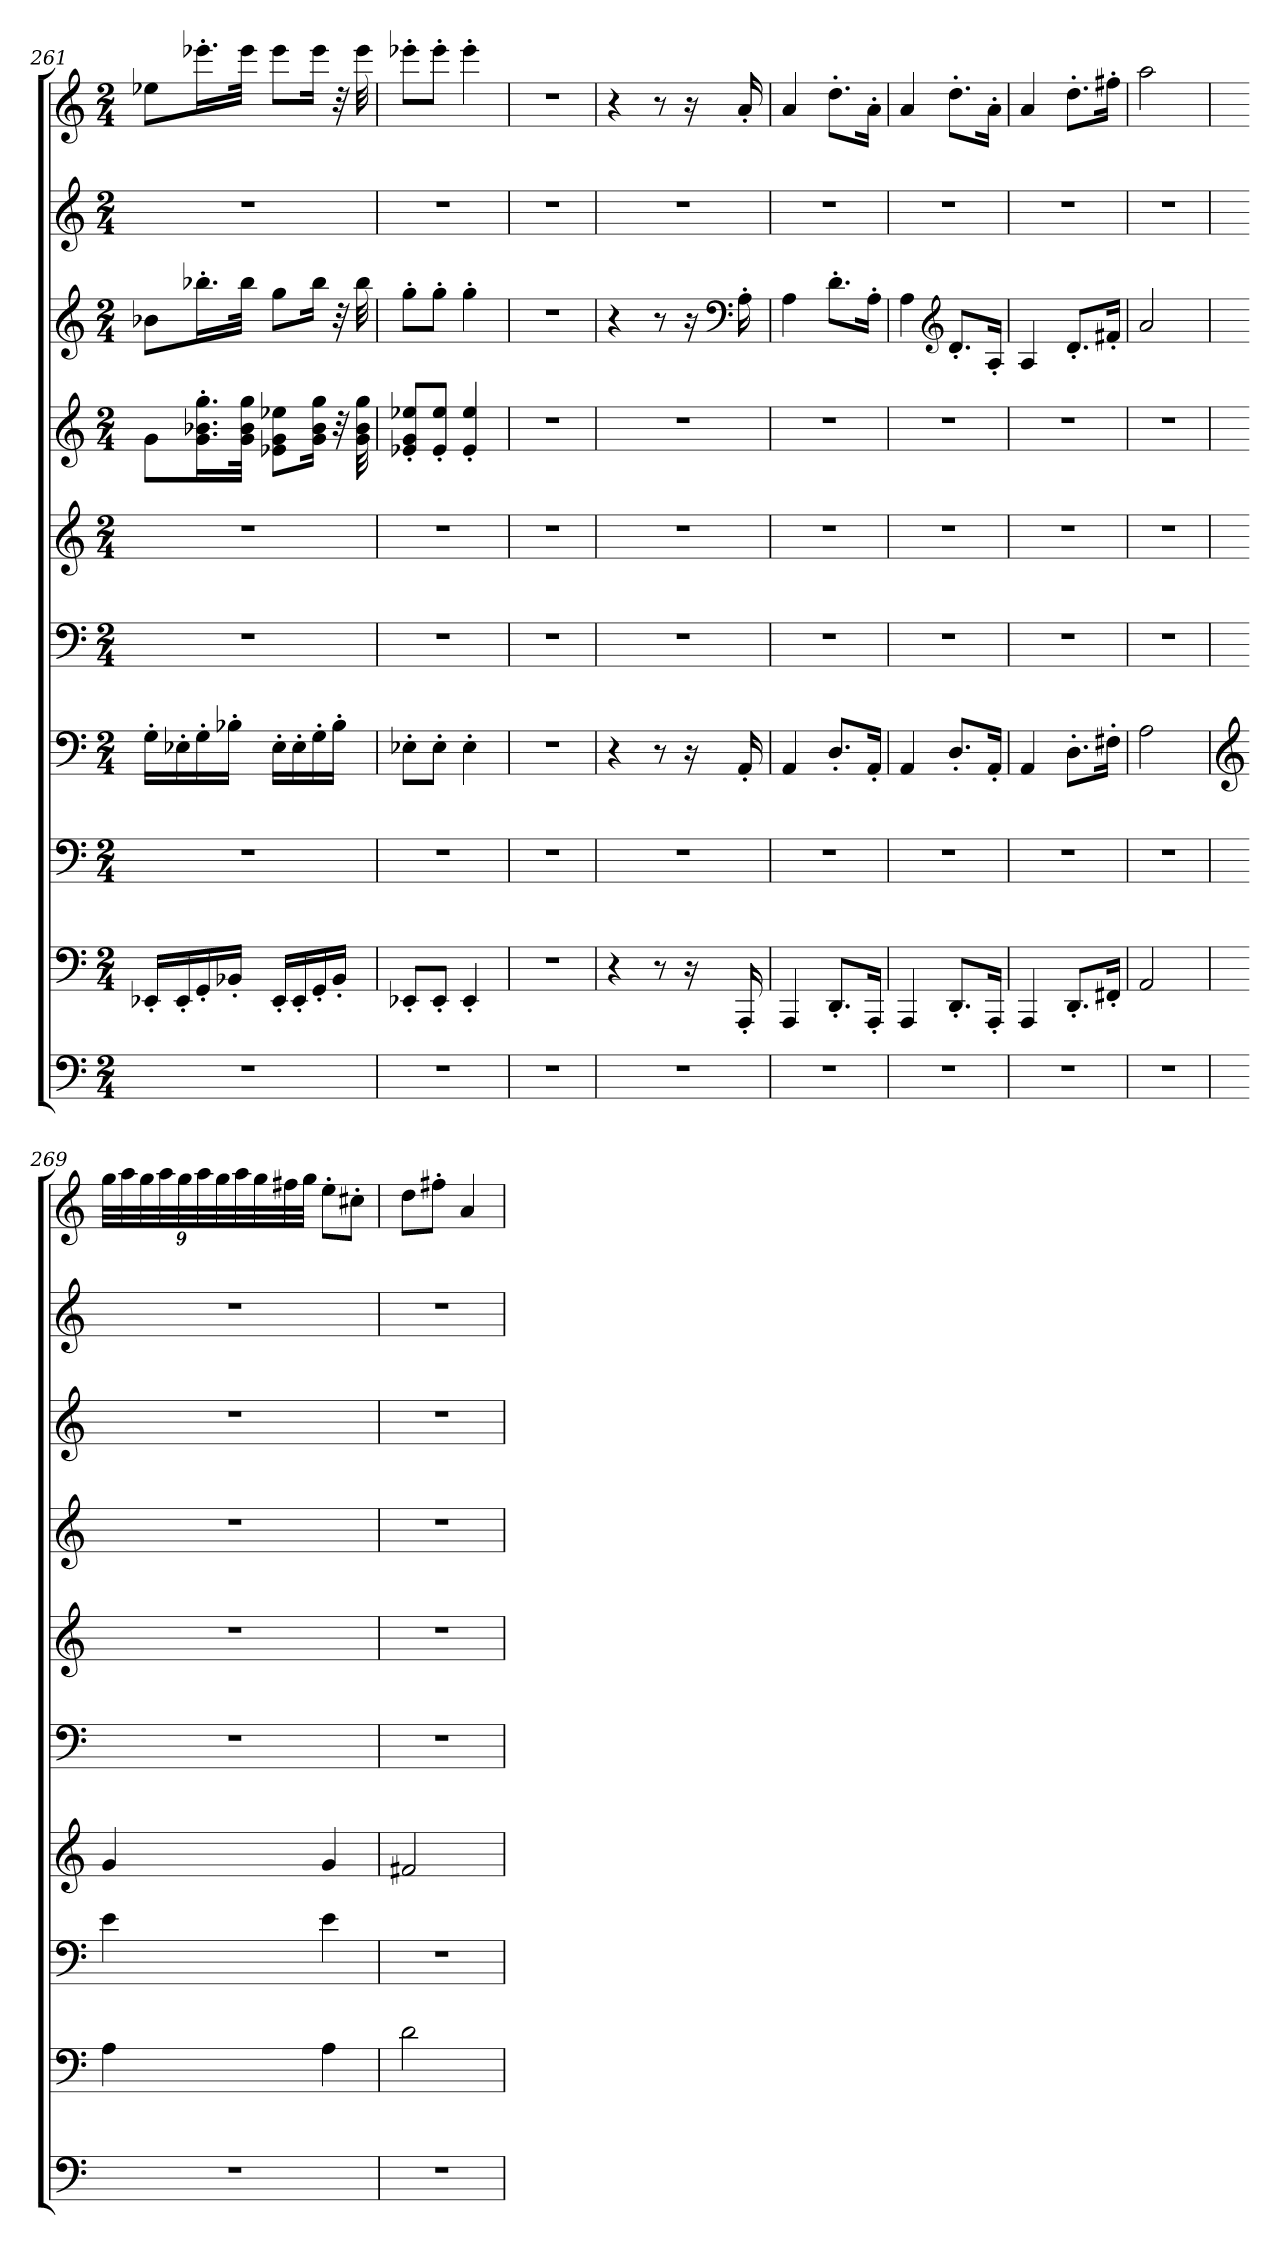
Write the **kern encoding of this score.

**kern	**kern	**kern	**kern	**kern	**kern	**kern	**kern	**kern	**kern
*part5	*part5	*part4	*part4	*part3	*part3	*part2	*part2	*part1	*part1
*staff10	*staff9	*staff8	*staff7	*staff6	*staff5	*staff4	*staff3	*staff2	*staff1
*clefF4	*clefF4	*clefF4	*clefF4	*clefF4	*clefG2	*clefG2	*clefG2	*clefG2	*clefG2
*k[]	*k[]	*k[]	*k[]	*k[]	*k[]	*k[]	*k[]	*k[]	*k[]
*M2/4	*M2/4	*M2/4	*M2/4	*M2/4	*M2/4	*M2/4	*M2/4	*M2/4	*M2/4
*MM123	*MM123	*MM123	*MM123	*MM123	*MM123	*MM123	*MM123	*MM123	*MM123
=261	=261	=261	=261	=261	=261	=261	=261	=261	=261
2r	16EE-X'/LL	2r	16G'\LL	2r	2r	8g\L	8b-X\L	2r	8ee-X\L
.	16EE-'/	.	16E-X'\	.	.	.	.	.	.
.	16GG'/	.	16G'\	.	.	16.g\' 16.b-X\' 16.gg\'L	16.bb-X'\L	.	16.eee-X'\L
.	16BB-X'/JJ	.	16B-X'\JJ	.	.	.	.	.	.
.	.	.	.	.	.	32g\ 32b-\ 32gg\JJk	32bb-\JJk	.	32eee-\JJk
.	16EE-'/LL	.	16E-'\LL	.	.	8e-X\ 8g\ 8ee-X\L	8gg\L	.	8eee-\L
.	16EE-'/	.	16E-'\	.	.	.	.	.	.
.	16GG'/	.	16G'\	.	.	16g\ 16b-\ 16gg\Jk	16bb-\Jk	.	16eee-\Jk
.	16BB-'/JJ	.	16B-'\JJ	.	.	32r	32r	.	32r
*	*	*	*	*	*	*	*	*	*MM120
.	.	.	.	.	.	32g\ 32b-\ 32gg\	32bb-\	.	32eee-\
=262	=262	=262	=262	=262	=262	=262	=262	=262	=262
*	*	*	*	*	*	*	*	*	*MM118
2r	8EE-X'/L	2r	8E-X'\L	2r	2r	8e-X/' 8g/' 8ee-X/'L	8gg'\L	2r	8eee-X'\L
.	8EE-'/J	.	8E-'\J	.	.	8e-/' 8ee-/'J	8gg'\J	.	8eee-'\J
.	4EE-'/	.	4E-'\	.	.	4e-/' 4ee-/'	4gg'\	.	4eee-'\
=263	=263	=263	=263	=263	=263	=263	=263	=263	=263
2r	2r	2r	2r	2r	2r	2r	2r	2r	2r
!!LO:PB:g=z
=264	=264	=264	=264	=264	=264	=264	=264	=264	=264
2r	4r	2r	4r	2r	2r	2r	4r	2r	4r
*	*	*	*	*	*	*	*	*	*MM138
.	8r	.	8r	.	.	.	8r	.	8r
.	16r	.	16r	.	.	.	16r	.	16r
*	*	*	*	*	*	*	*clefF4	*	*
.	16AAA'/	.	16AA'/	.	.	.	16A'\	.	16a'/
=265	=265	=265	=265	=265	=265	=265	=265	=265	=265
*	*	*	*	*	*	*	*	*	*MM138
2r	4AAA/	2r	4AA/	2r	2r	2r	4A\	2r	4a/
.	8.DD'/L	.	8.D'/L	.	.	.	8.d'\L	.	8.dd'\L
.	16AAA'/Jk	.	16AA'/Jk	.	.	.	16A'\Jk	.	16a'\Jk
=266	=266	=266	=266	=266	=266	=266	=266	=266	=266
*	*	*	*	*	*	*	*	*	*MM138
2r	4AAA/	2r	4AA/	2r	2r	2r	4A\	2r	4a/
*	*	*	*	*	*	*	*clefG2	*	*
.	8.DD'/L	.	8.D'/L	.	.	.	8.d'/L	.	8.dd'\L
.	16AAA'/Jk	.	16AA'/Jk	.	.	.	16A'/Jk	.	16a'\Jk
=267	=267	=267	=267	=267	=267	=267	=267	=267	=267
*	*	*	*	*	*	*	*	*	*MM138
2r	4AAA/	2r	4AA/	2r	2r	2r	4A/	2r	4a/
.	8.DD'/L	.	8.D'\L	.	.	.	8.d'/L	.	8.dd'\L
.	16FF#X'/Jk	.	16F#X'\Jk	.	.	.	16f#X'/Jk	.	16ff#X'\Jk
=268	=268	=268	=268	=268	=268	=268	=268	=268	=268
2r	2AA/	2r	2A\	2r	2r	2r	2a/	2r	2aa\
=269	=269	=269	=269	=269	=269	=269	=269	=269	=269
*	*	*	*clefG2	*	*	*	*	*	*
*	*	*	*	*	*	*	*	*	*Xbrackettup
*	*	*	*	*	*	*	*	*	*MM134
2r	4A\	4e\	4g/	2r	2r	2r	2r	2r	48gg\LLL
.	.	.	.	.	.	.	.	.	48aa\
.	.	.	.	.	.	.	.	.	48gg\
.	.	.	.	.	.	.	.	.	48aa\
.	.	.	.	.	.	.	.	.	48gg\
.	.	.	.	.	.	.	.	.	48aa\
.	.	.	.	.	.	.	.	.	48gg\
.	.	.	.	.	.	.	.	.	48aa\
.	.	.	.	.	.	.	.	.	48gg\
.	.	.	.	.	.	.	.	.	32ff#X\
.	.	.	.	.	.	.	.	.	32gg\JJJ
*	*	*	*	*	*	*	*	*	*MM136
.	4A\	4e\	4g/	.	.	.	.	.	8ee'\L
.	.	.	.	.	.	.	.	.	8cc#X'\J
!!LO:PB:g=z
=270	=270	=270	=270	=270	=270	=270	=270	=270	=270
2r	2d\	2r	2f#X/	2r	2r	2r	2r	2r	8dd\L
.	.	.	.	.	.	.	.	.	8ff#X'\J
.	.	.	.	.	.	.	.	.	4a/
=	=	=	=	=	=	=	=	=	=
*-	*-	*-	*-	*-	*-	*-	*-	*-	*-
